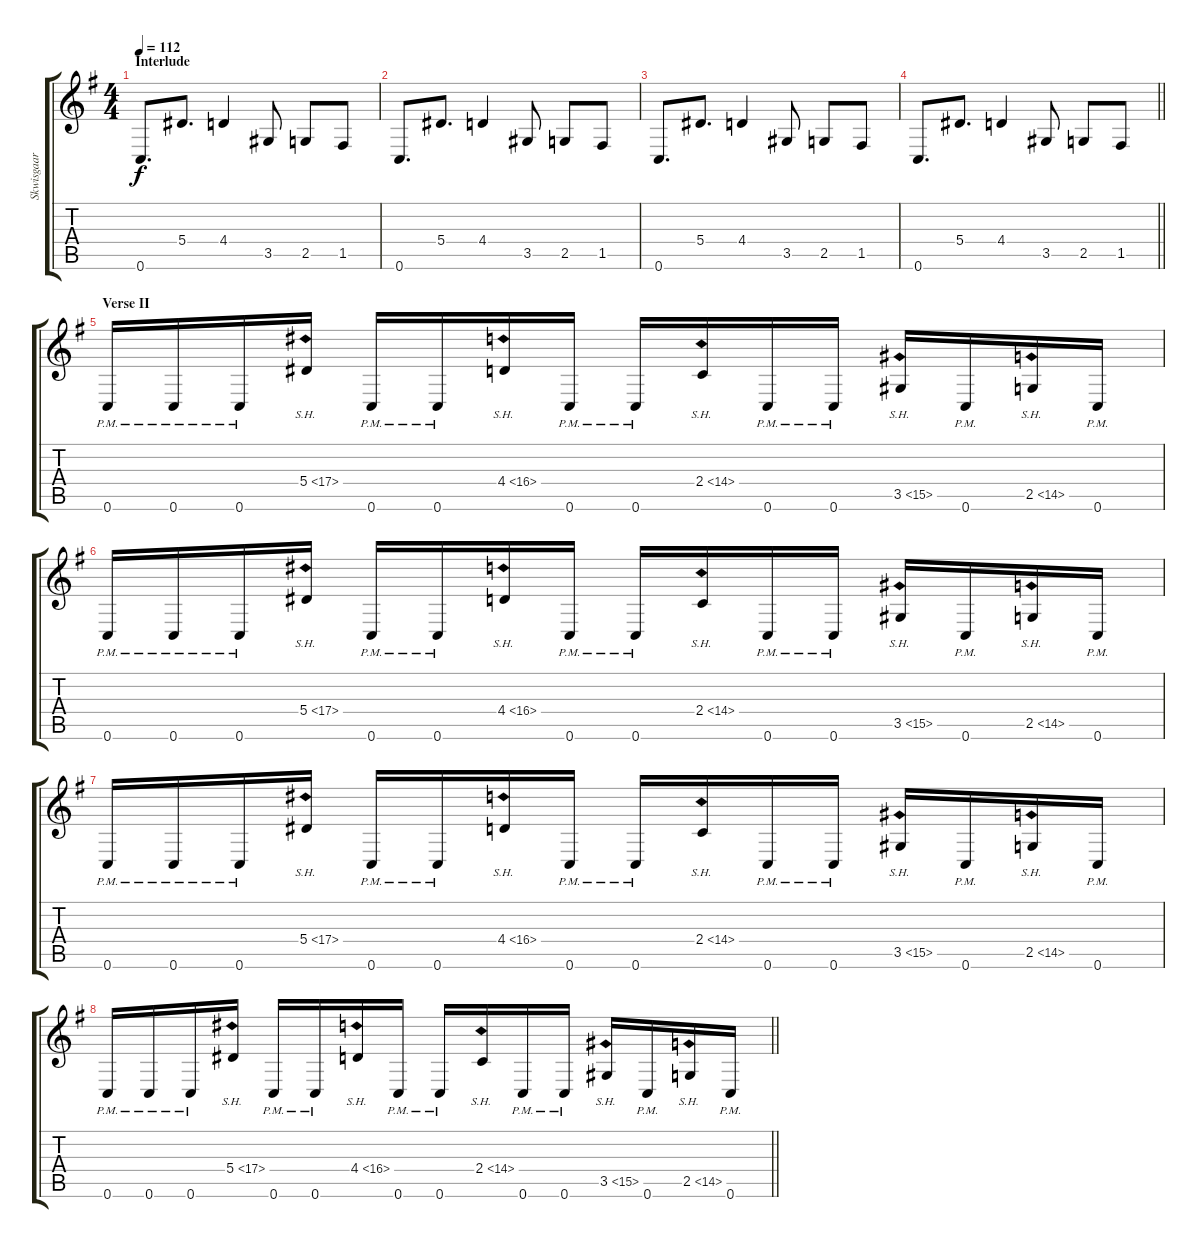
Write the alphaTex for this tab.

\track ("Skwisgaar Skwigelf" "Skwisgaar ") {instrument distortionguitar}
\staff {score tabs}
\tuning (C4 G3 Eb3 Bb2 F2 C2) {hide}
\ts (4 4)
\section ("" "Interlude")
\tempo 112
\clef g2
\ks eminor
0.6.8{d dy f} 5.4.8{d} 4.4.4 3.5.8 2.5.8 1.5.8 |
0.6.8{d} 5.4.8{d} 4.4.4 3.5.8 2.5.8 1.5.8 |
0.6.8{d} 5.4.8{d} 4.4.4 3.5.8 2.5.8 1.5.8 |
\barLineRight lightlight
0.6.8{d} 5.4.8{d} 4.4.4 3.5.8 2.5.8 1.5.8 |
\section ("" "Verse II")
0.6{pm}.16 0.6{pm}.16 0.6{pm}.16 5.4{sh 12}.16 0.6{pm}.16 0.6{pm}.16 4.4{sh 12}.16 0.6{pm}.16 0.6{pm}.16 2.4{sh 12}.16 0.6{pm}.16 0.6{pm}.16 3.5{sh 12}.16 0.6{pm}.16 2.5{sh 12}.16 0.6{pm}.16 |
0.6{pm}.16 0.6{pm}.16 0.6{pm}.16 5.4{sh 12}.16 0.6{pm}.16 0.6{pm}.16 4.4{sh 12}.16 0.6{pm}.16 0.6{pm}.16 2.4{sh 12}.16 0.6{pm}.16 0.6{pm}.16 3.5{sh 12}.16 0.6{pm}.16 2.5{sh 12}.16 0.6{pm}.16 |
0.6{pm}.16 0.6{pm}.16 0.6{pm}.16 5.4{sh 12}.16 0.6{pm}.16 0.6{pm}.16 4.4{sh 12}.16 0.6{pm}.16 0.6{pm}.16 2.4{sh 12}.16 0.6{pm}.16 0.6{pm}.16 3.5{sh 12}.16 0.6{pm}.16 2.5{sh 12}.16 0.6{pm}.16 |
\barLineRight lightlight
0.6{pm}.16 0.6{pm}.16 0.6{pm}.16 5.4{sh 12}.16 0.6{pm}.16 0.6{pm}.16 4.4{sh 12}.16 0.6{pm}.16 0.6{pm}.16 2.4{sh 12}.16 0.6{pm}.16 0.6{pm}.16 3.5{sh 12}.16 0.6{pm}.16 2.5{sh 12}.16 0.6{pm}.16
